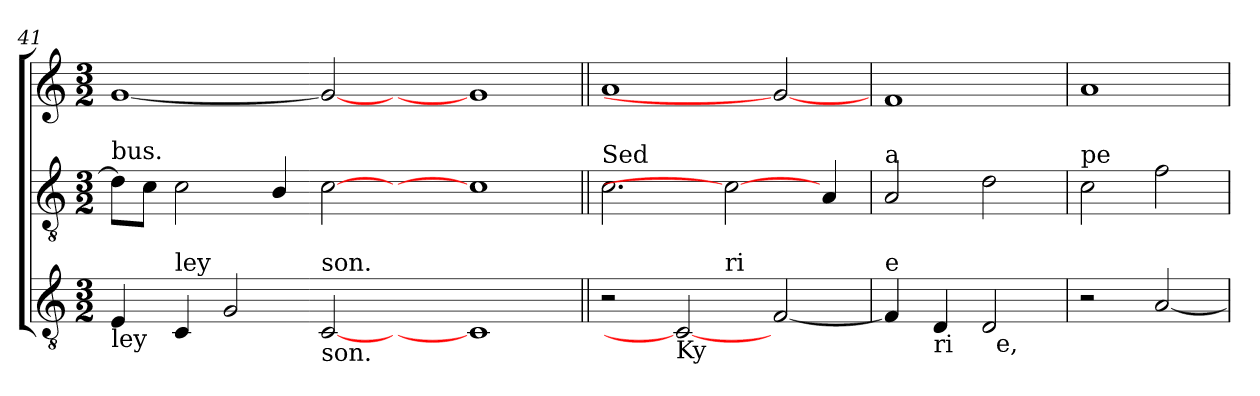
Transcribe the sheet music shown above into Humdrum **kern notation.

**kern	**kern	**kern
*part3	*part2	*part1
*staff3	*staff2	*staff1
*clefGv2	*clefGv2	*clefG2
*k[]	*k[]	*k[]
*C:	*C:	*C:
*M3/2	*M3/2	*M3/2
=41	=41	=41
!	!LO:TX:a:t=bus.	!
!LO:TX:b:t=ley	!	!
4E/	8d\L]	[<1g
.	8c\J	.
!LO:TX:a:t=ley	!	!
4C/	2c\	.
2G/	.	.
.	4B/	.
!LO:TX:b:t=son.	!	!
!LO:TX:a:t=son.	!	!
[<2C	[>2c	2g_
2ryy	2ryy	2ryy
1C]	1c]	1g]
=42||	=42||	=42||
!	!LO:TX:a:t=Sed	!
!LO:TX:a:t=Ky	!	!
*^	*	*
2r	2.ryy	2.c\	1a
!LO:TX:b:t=Ky	!	!	!
2C_	.	.	.
!	!LO:TX:a:t=ri	!	!
.	2.ryy	2c_	.
[<2F/	.	.	2g_
.	.	4A/	.
=43	=43	=43	=43
!	!	!LO:TX:a:t=a	!
!LO:TX:a:t=e	!	!	!
4F/]	2ryy	2A/	1f
!LO:TX:b:t=ri	!	!	!
4D/	.	.	.
2D/	32ryy	2d\	.
!	!LO:TX:b:t=e,	!	!
.	4...ryy	.	.
!!LO:LB:g=z
=44	=44	=44	=44
!	!	!LO:TX:a:t=pe	!
!LO:TX:a:t=e	!	!	!
*v	*v	*	*
2r	2c\	1a
[<2A/	2f\	.
=	=	=
*-	*-	*-
